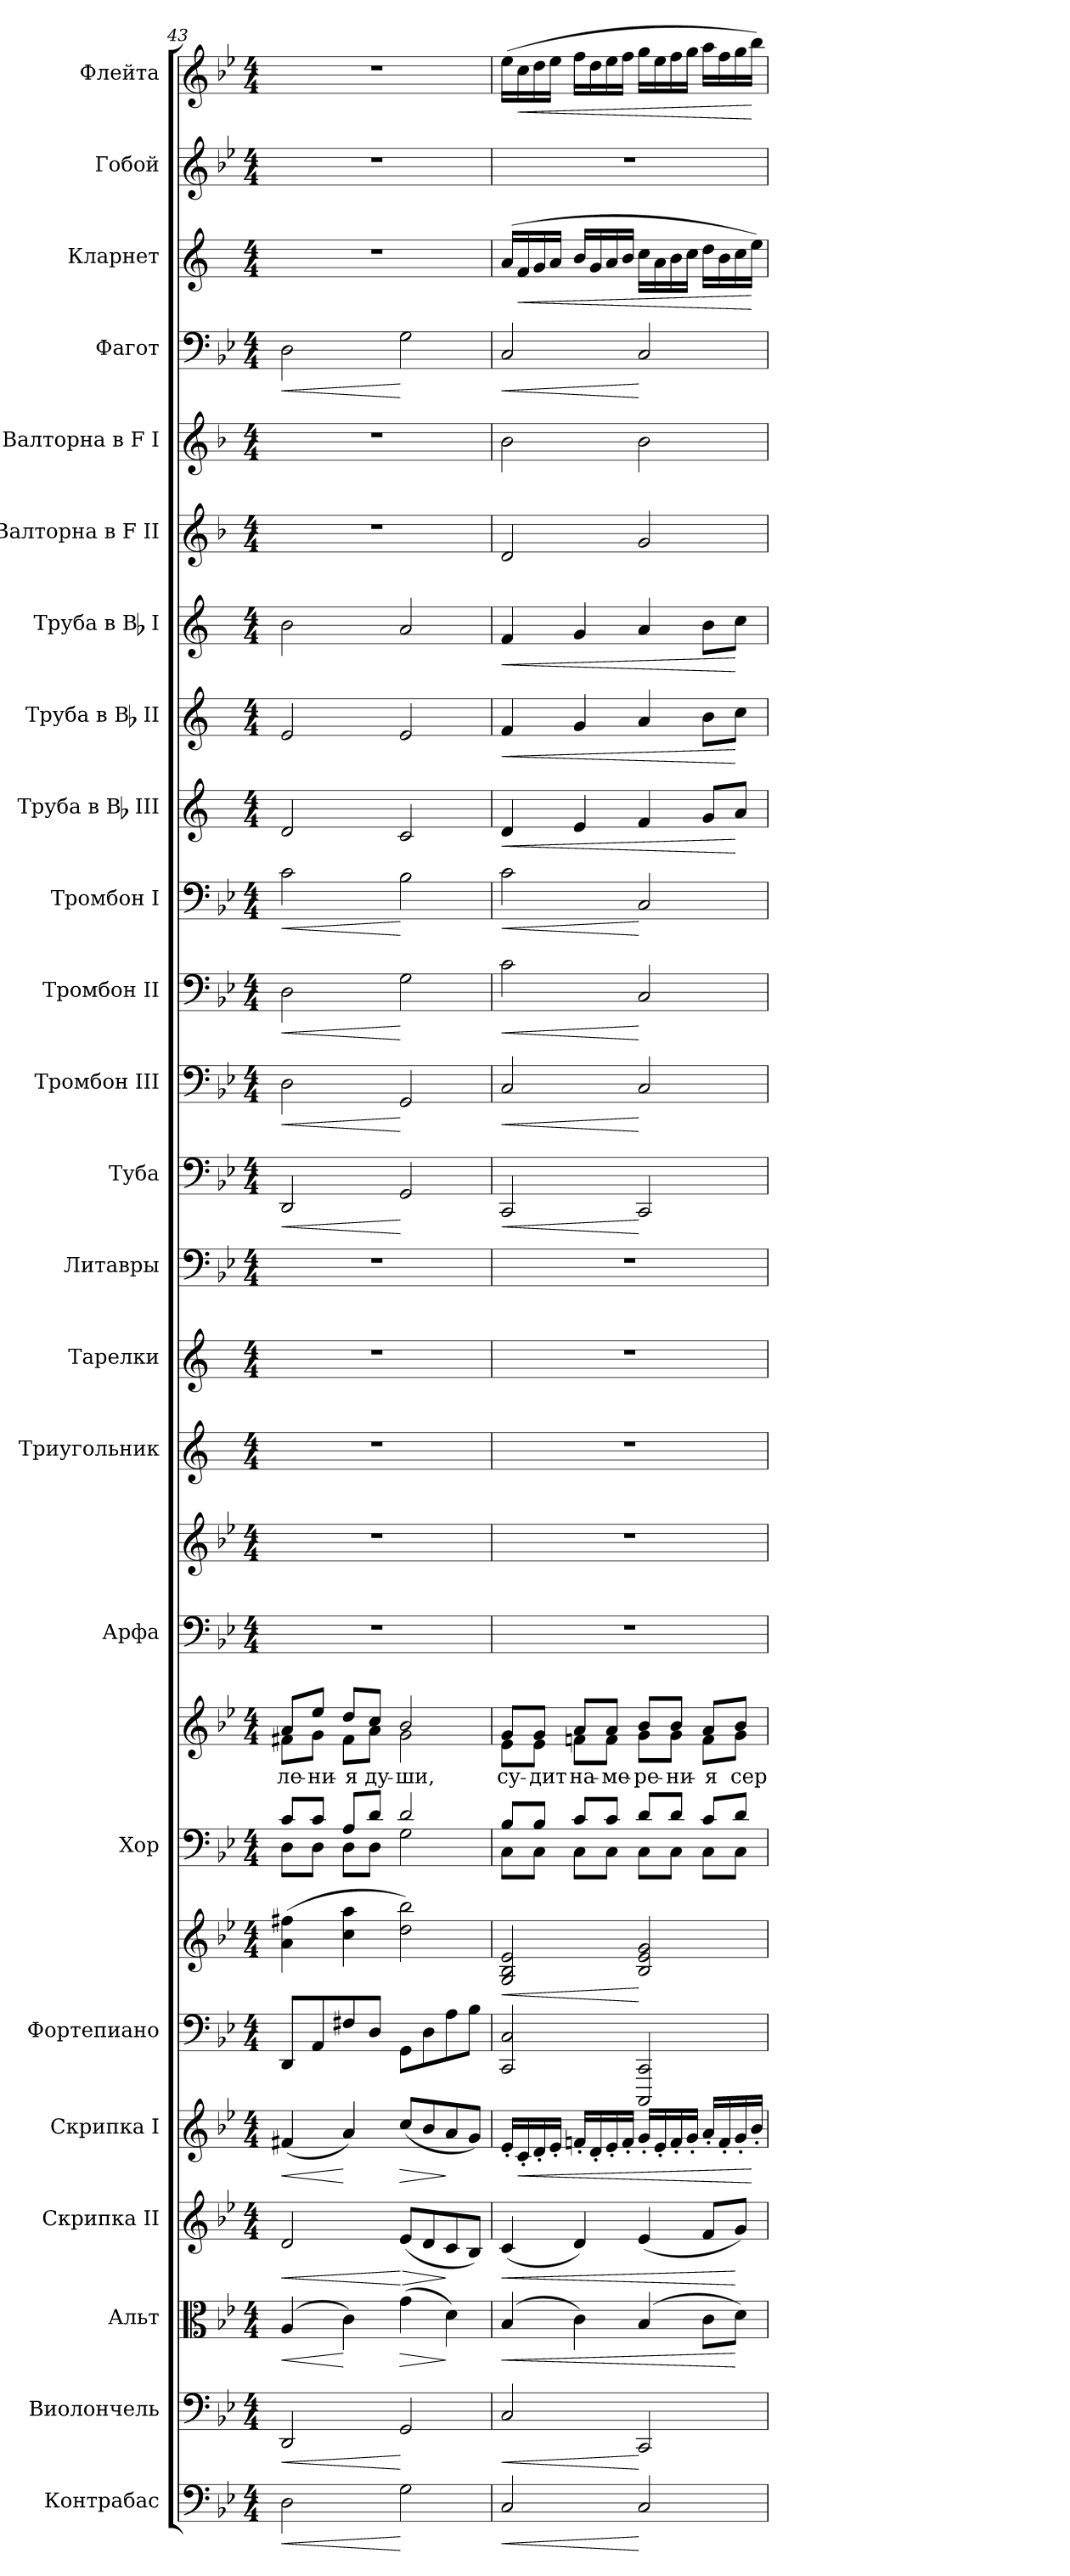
**kern	**dynam	**kern	**dynam	**kern	**dynam	**kern	**dynam	**kern	**dynam	**kern	**kern	**dynam	**kern	**kern	**text	**kern	**kern	**kern	**kern	**kern	**kern	**dynam	**kern	**dynam	**kern	**dynam	**kern	**dynam	**kern	**dynam	**kern	**dynam	**kern	**dynam	**kern	**kern	**kern	**dynam	**kern	**dynam	**kern	**kern	**dynam
*part24	*part24	*part23	*part23	*part22	*part22	*part21	*part21	*part20	*part20	*part19	*part19	*part19	*part18	*part18	*part18	*part17	*part17	*part16	*part15	*part14	*part13	*part13	*part12	*part12	*part11	*part11	*part10	*part10	*part9	*part9	*part8	*part8	*part7	*part7	*part6	*part5	*part4	*part4	*part3	*part3	*part2	*part1	*part1
*staff27	*staff27	*staff26	*staff26	*staff25	*staff25	*staff24	*staff24	*staff23	*staff23	*staff22	*staff21	*staff21/22	*staff20	*staff19	*staff19	*staff18	*staff17	*staff16	*staff15	*staff14	*staff13	*staff13	*staff12	*staff12	*staff11	*staff11	*staff10	*staff10	*staff9	*staff9	*staff8	*staff8	*staff7	*staff7	*staff6	*staff5	*staff4	*staff4	*staff3	*staff3	*staff2	*staff1	*staff1
*I"Контрабас	*	*I"Виолончель	*	*I"Альт	*	*I"Скрипка II	*	*I"Скрипка I	*	*I"Фортепиано	*	*	*I"Хор	*	*	*I"Арфа	*	*I"Триугольник	*I"Тарелки	*I"Литавры	*I"Туба	*	*I"Тромбон III	*	*I"Тромбон II	*	*I"Тромбон I	*	*I"Труба в Bb III	*	*I"Труба в Bb II	*	*I"Труба в Bb I	*	*I"Валторна в F II	*I"Валторна в F I	*I"Фагот	*	*I"Кларнет	*	*I"Гобой	*I"Флейта	*
*	*	*	*	*	*	*	*	*	*	*	*	*	*	*	*	*	*	*	*	*	*	*	*I'Тромб. III	*	*I'Тромб. II	*	*I'Тромб. I	*	*I'Тр. III	*	*I'Тр. II	*	*I'Тр. I	*	*I'Валт. II	*I'Влт. I	*	*	*	*	*	*	*
*clefF4	*	*clefF4	*	*clefC3	*	*clefG2	*	*clefG2	*	*clefF4	*clefG2	*	*clefF4	*clefG2	*	*clefF4	*clefG2	*clefG2	*clefG2	*clefF4	*clefF4	*	*clefF4	*	*clefF4	*	*clefF4	*	*clefG2	*	*clefG2	*	*clefG2	*	*clefG2	*clefG2	*clefF4	*	*clefG2	*	*clefG2	*clefG2	*
*ITrd7c12	*	*	*	*	*	*	*	*	*	*	*	*	*	*	*	*	*	*	*	*	*	*	*	*	*	*	*	*	*ITrd1c2	*	*ITrd1c2	*	*ITrd1c2	*	*ITrd4c7	*ITrd4c7	*	*	*ITrd1c2	*	*	*	*
*k[b-e-]	*	*k[b-e-]	*	*k[b-e-]	*	*k[b-e-]	*	*k[b-e-]	*	*k[b-e-]	*k[b-e-]	*	*k[b-e-]	*k[b-e-]	*	*k[b-e-]	*k[b-e-]	*k[]	*k[]	*k[b-e-]	*k[b-e-]	*	*k[b-e-]	*	*k[b-e-]	*	*k[b-e-]	*	*k[b-e-]	*	*k[b-e-]	*	*k[b-e-]	*	*k[b-e-]	*k[b-e-]	*k[b-e-]	*	*k[b-e-]	*	*k[b-e-]	*k[b-e-]	*
*B-:	*	*B-:	*	*B-:	*	*B-:	*	*B-:	*	*B-:	*B-:	*	*B-:	*B-:	*	*B-:	*B-:	*C:	*C:	*B-:	*B-:	*	*B-:	*	*B-:	*	*B-:	*	*B-:	*	*B-:	*	*B-:	*	*B-:	*B-:	*B-:	*	*B-:	*	*B-:	*B-:	*
*M4/4	*	*M4/4	*	*M4/4	*	*M4/4	*	*M4/4	*	*M4/4	*M4/4	*	*M4/4	*M4/4	*	*M4/4	*M4/4	*M4/4	*M4/4	*M4/4	*M4/4	*	*M4/4	*	*M4/4	*	*M4/4	*	*M4/4	*	*M4/4	*	*M4/4	*	*M4/4	*M4/4	*M4/4	*	*M4/4	*	*M4/4	*M4/4	*
=43	=43	=43	=43	=43	=43	=43	=43	=43	=43	=43	=43	=43	=43	=43	=43	=43	=43	=43	=43	=43	=43	=43	=43	=43	=43	=43	=43	=43	=43	=43	=43	=43	=43	=43	=43	=43	=43	=43	=43	=43	=43	=43	=43
!	!LO:HP:b	!	!	!	!	!	!	!	!	!	!	!	!	!	!	!	!	!	!	!	!	!	!	!	!	!	!	!	!	!	!	!	!	!	!	!	!	!	!	!	!	!	!
!	!LO:HP:n=1:b	!	!LO:HP:b	!	!	!	!	!	!	!	!	!	!	!	!	!	!	!	!	!	!	!	!	!	!	!	!	!	!	!	!	!	!	!	!	!	!	!	!	!	!	!	!
!	!	!	!LO:HP:n=1:b	!	!LO:HP:b	!	!LO:HP:b	!	!LO:HP:b	!	!	!	!	!	!	!	!	!	!	!	!	!	!	!	!	!	!	!	!	!	!	!	!	!	!	!	!	!	!	!	!	!	!
*	*	*	*	*	*	*	*	*	*	*	*	*	*^	*	*	*	*	*	*	*	*	*	*	*	*	*	*	*	*	*	*	*	*	*	*	*	*	*	*	*	*	*	*
!	!	!	!	!	!	!	!	!	!	!	!	!	!	!	!	!LO:LY:b:color=#000000	!	!	!	!	!	!	!LO:HP:b	!	!	!	!	!	!	!	!	!	!	!	!	!	!	!	!	!	!	!	!	!
*	*	*	*	*	*	*	*	*	*	*	*	*	*	*	*^	*	*	*	*	*	*	*	*	*	*	*	*	*	*	*	*	*	*	*	*	*	*	*	*	*	*	*	*	*
!	!	!	!	!	!	!	!	!	!	!	!	!	!	!	!	!	!	!	!	!	!	!	!	!LO:HP:n=1:b	!	!LO:HP:b	!	!	!	!	!	!	!	!	!	!	!	!	!	!	!	!	!	!	!
!	!	!	!	!	!	!	!	!	!	!	!	!	!	!	!	!	!	!	!	!	!	!	!	!	!	!LO:HP:n=1:b	!	!LO:HP:b	!	!	!	!	!	!	!	!	!	!	!	!	!	!	!	!	!
!	!	!	!	!	!	!	!	!	!	!	!	!	!	!	!	!	!	!	!	!	!	!	!	!	!	!	!	!LO:HP:n=1:b	!	!LO:HP:b	!	!	!	!	!	!	!	!	!	!	!	!	!	!	!
!	!	!	!	!	!	!	!	!	!	!	!	!	!	!	!	!	!	!	!	!	!	!	!	!	!	!	!	!	!	!LO:HP:n=1:b	!	!	!	!	!	!	!	!	!	!LO:HP:b	!	!	!	!	!
!	!	!	!	!	!	!	!	!	!	!	!	!	!	!	!	!	!	!	!	!	!	!	!	!	!	!	!	!	!	!	!	!	!	!	!	!	!	!	!	!LO:HP:n=1:b	!	!	!	!	!
2DDi\	< >	2DDi/	< >	(4Ai/	<	2di/	<	(4f#Xi/	<	8DDi/L	(4ai\ 4ff#Xi	.	8ci/L	8Di\L	8ai/L	8f#Xi\L	-ле-	1r	1r	1r	1r	1r	2DDi/	< >	2Di\	< >	2Di\	< >	2ci\	< >	2ci/	.	2di/	.	2ai\	.	1r	1r	2Di\	< >	1r	.	1r	1r	.
!	!	!	!	!	!	!	!	!	!	!	!	!	!	!	!	!	!LO:LY:b:color=#000000	!	!	!	!	!	!	!	!	!	!	!	!	!	!	!	!	!	!	!	!	!	!	!	!	!	!	!	!
.	.	.	.	.	.	.	.	.	.	8AAi/	.	.	8ci/J	8Di\J	8ee-i/J	8gi\J	-ни-	.	.	.	.	.	.	.	.	.	.	.	.	.	.	.	.	.	.	.	.	.	.	.	.	.	.	.	.
!	!	!	!	!	!	!	!	!	!	!	!	!	!	!	!	!	!LO:LY:b:color=#000000	!	!	!	!	!	!	!	!	!	!	!	!	!	!	!	!	!	!	!	!	!	!	!	!	!	!	!	!
.	.	.	.	4ci\)	[	.	.	4ai/)	[	8F#Xi/	4cci\ 4aai	.	8Ai/L	8Di\L	8ddi/L	8f#i\L	-я	.	.	.	.	.	.	.	.	.	.	.	.	.	.	.	.	.	.	.	.	.	.	.	.	.	.	.	.
!	!	!	!	!	!	!	!	!	!	!	!	!	!	!	!	!	!LO:LY:b:color=#000000	!	!	!	!	!	!	!	!	!	!	!	!	!	!	!	!	!	!	!	!	!	!	!	!	!	!	!	!
.	.	.	.	.	.	.	.	.	.	8Di/J	.	.	8di/J	8Di\J	8cci/J	8ai\J	ду-	.	.	.	.	.	.	.	.	.	.	.	.	.	.	.	.	.	.	.	.	.	.	.	.	.	.	.	.
!	!	!	!	!	!LO:HP:b	!	!LO:HP:n=1:b	!	!LO:HP:b	!	!	!	!	!	!	!	!	!	!	!	!	!	!	!	!	!	!	!	!	!	!	!	!	!	!	!	!	!	!	!	!	!	!	!	!
!	!	!	!	!	!	!	!	!	!	!	!	!	!	!	!	!	!LO:LY:b:color=#000000	!	!	!	!	!	!	!	!	!	!	!	!	!	!	!	!	!	!	!	!	!	!	!	!	!	!	!	!
2GGi\	[	2GGi/	[	(4gi\	>	(8e-i/L	[ >	(8cci/L	>	8GGi\L	2ddi\ 2bb-i)	.	2di/	2Gi\	2b-i/	2gi\	-ши,	.	.	.	.	.	2GGi/	[	2GGi/	[	2Gi\	[	2B-i\	[	2B-i/	.	2di/	.	2gi/	.	.	.	2Gi\	[	.	.	.	.	.
.	.	.	.	.	.	8di/	.	8b-i/	.	8Di\	.	.	.	.	.	.	.	.	.	.	.	.	.	.	.	.	.	.	.	.	.	.	.	.	.	.	.	.	.	.	.	.	.	.	.
.	.	.	.	4di\)	]	8ci/	]	8ai/	]	8Ai\	.	.	.	.	.	.	.	.	.	.	.	.	.	.	.	.	.	.	.	.	.	.	.	.	.	.	.	.	.	.	.	.	.	.	.
.	.	.	.	.	.	8B-i/J)	.	8gi/J)	.	8B-i\J	.	.	.	.	.	.	.	.	.	.	.	.	.	.	.	.	.	.	.	.	.	.	.	.	.	.	.	.	.	.	.	.	.	.	.
*	*	*	*	*	*	*	*	*	*	*	*	*	*v	*v	*	*	*	*	*	*	*	*	*	*	*	*	*	*	*	*	*	*	*	*	*	*	*	*	*	*	*	*	*	*	*
*	*	*	*	*	*	*	*	*	*	*	*	*	*	*v	*v	*	*	*	*	*	*	*	*	*	*	*	*	*	*	*	*	*	*	*	*	*	*	*	*	*	*	*	*	*
.	]	.	]	.	.	.	.	.	.	.	.	.	.	.	.	.	.	.	.	.	.	]	.	]	.	]	.	]	.	.	.	.	.	.	.	.	.	]	.	.	.	.	.
=44	=44	=44	=44	=44	=44	=44	=44	=44	=44	=44	=44	=44	=44	=44	=44	=44	=44	=44	=44	=44	=44	=44	=44	=44	=44	=44	=44	=44	=44	=44	=44	=44	=44	=44	=44	=44	=44	=44	=44	=44	=44	=44	=44
!	!LO:HP:b	!	!LO:HP:b	!	!LO:HP:b	!	!LO:HP:b	!	!	!	!	!LO:HP:b	!	!	!	!	!	!	!	!	!	!	!	!	!	!	!	!	!	!	!	!	!	!	!	!	!	!	!	!	!	!	!
*	*	*	*	*	*	*	*	*	*	*	*	*	*^	*	*	*	*	*	*	*	*	*	*	*	*	*	*	*	*	*	*	*	*	*	*	*	*	*	*	*	*	*	*
!	!	!	!	!	!	!	!	!	!	!	!	!	!	!	!	!LO:LY:b:color=#000000	!	!	!	!	!	!	!LO:HP:b	!	!LO:HP:b	!	!LO:HP:b	!	!LO:HP:b	!	!LO:HP:b	!	!LO:HP:b	!	!LO:HP:b	!	!	!	!LO:HP:b	!	!	!	!	!
*	*	*	*	*	*	*	*	*	*	*	*	*	*	*	*^	*	*	*	*	*	*	*	*	*	*	*	*	*	*	*	*	*	*	*	*	*	*	*	*	*	*	*	*	*
2CCi/	<	2Ci/	<	(4B-i/	<	(4ci/	<	16e-'i/LL	.	2CCi/ 2Ci	2Gi/ 2B-i 2e-i	<	8B-i/L	8Ci\L	8gi/L	8e-i\L	су-	1r	1r	1r	1r	1r	2CCi/	<	2Ci/	<	2ci\	<	2ci\	<	4ci/	<	4e-i/	<	4e-i/	<	2Gi/	2e-i\	2Ci/	<	(16gi/LL	.	1r	(16ee-i\LL	.
!	!	!	!	!	!	!	!	!	!LO:HP:b	!	!	!	!	!	!	!	!	!	!	!	!	!	!	!	!	!	!	!	!	!	!	!	!	!	!	!	!	!	!	!	!	!LO:HP:b	!	!	!LO:HP:b
.	.	.	.	.	.	.	.	16c'i/	<	.	.	.	.	.	.	.	.	.	.	.	.	.	.	.	.	.	.	.	.	.	.	.	.	.	.	.	.	.	.	.	16e-i/	<	.	16cci\	<
!	!	!	!	!	!	!	!	!	!	!	!	!	!	!	!	!	!LO:LY:b:color=#000000	!	!	!	!	!	!	!	!	!	!	!	!	!	!	!	!	!	!	!	!	!	!	!	!	!	!	!	!
.	.	.	.	.	.	.	.	16d'i/	.	.	.	.	8B-i/J	8Ci\J	8gi/J	8e-i\J	-дит	.	.	.	.	.	.	.	.	.	.	.	.	.	.	.	.	.	.	.	.	.	.	.	16fi/	.	.	16ddi\	.
.	.	.	.	.	.	.	.	16e-'i/JJ	.	.	.	.	.	.	.	.	.	.	.	.	.	.	.	.	.	.	.	.	.	.	.	.	.	.	.	.	.	.	.	.	16gi/JJ	.	.	16ee-i\JJ	.
!	!	!	!	!	!	!	!	!	!	!	!	!	!	!	!	!	!LO:LY:b:color=#000000	!	!	!	!	!	!	!	!	!	!	!	!	!	!	!	!	!	!	!	!	!	!	!	!	!	!	!	!
.	.	.	.	4ci\)	.	4di/)	.	16fn'i/LL	.	.	.	.	8ci/L	8Ci\L	8ai/L	8fni\L	на-	.	.	.	.	.	.	.	.	.	.	.	.	.	4di/	.	4fi/	.	4fi/	.	.	.	.	.	16ai/LL	.	.	16ffi\LL	.
.	.	.	.	.	.	.	.	16d'i/	.	.	.	.	.	.	.	.	.	.	.	.	.	.	.	.	.	.	.	.	.	.	.	.	.	.	.	.	.	.	.	.	16fi/	.	.	16ddi\	.
!	!	!	!	!	!	!	!	!	!	!	!	!	!	!	!	!	!LO:LY:b:color=#000000	!	!	!	!	!	!	!	!	!	!	!	!	!	!	!	!	!	!	!	!	!	!	!	!	!	!	!	!
.	.	.	.	.	.	.	.	16e-'i/	.	.	.	.	8ci/J	8Ci\J	8ai/J	8fi\J	-ме-	.	.	.	.	.	.	.	.	.	.	.	.	.	.	.	.	.	.	.	.	.	.	.	16gi/	.	.	16ee-i\	.
.	.	.	.	.	.	.	.	16f'i/JJ	.	.	.	.	.	.	.	.	.	.	.	.	.	.	.	.	.	.	.	.	.	.	.	.	.	.	.	.	.	.	.	.	16ai/JJ	.	.	16ffi\JJ	.
!	!	!	!	!	!	!	!	!	!	!	!	!	!	!	!	!	!LO:LY:b:color=#000000	!	!	!	!	!	!	!	!	!	!	!	!	!	!	!	!	!	!	!	!	!	!	!	!	!	!	!	!
2CCi/	[	2CCi/	[	(4B-i/	.	(4e-i/	.	16g'i/LL	.	2CCCi/ 2CCi	2B-i/ 2e-i 2gi	[	8di/L	8Ci\L	8b-i/L	8gi\L	-ре-	.	.	.	.	.	2CCi/	[	2Ci/	[	2Ci/	[	2Ci/	[	4e-i/	.	4gi/	.	4gi/	.	2ci/	2e-i\	2Ci/	[	16b-i\LL	.	.	16ggi\LL	.
.	.	.	.	.	.	.	.	16e-'i/	.	.	.	.	.	.	.	.	.	.	.	.	.	.	.	.	.	.	.	.	.	.	.	.	.	.	.	.	.	.	.	.	16gi\	.	.	16ee-i\	.
!	!	!	!	!	!	!	!	!	!	!	!	!	!	!	!	!	!LO:LY:b:color=#000000	!	!	!	!	!	!	!	!	!	!	!	!	!	!	!	!	!	!	!	!	!	!	!	!	!	!	!	!
.	.	.	.	.	.	.	.	16f'i/	.	.	.	.	8di/J	8Ci\J	8b-i/J	8gi\J	-ни-	.	.	.	.	.	.	.	.	.	.	.	.	.	.	.	.	.	.	.	.	.	.	.	16ai\	.	.	16ffi\	.
.	.	.	.	.	.	.	.	16g'i/JJ	.	.	.	.	.	.	.	.	.	.	.	.	.	.	.	.	.	.	.	.	.	.	.	.	.	.	.	.	.	.	.	.	16b-i\JJ	.	.	16ggi\JJ	.
!	!	!	!	!	!	!	!	!	!	!	!	!	!	!	!	!	!LO:LY:b:color=#000000	!	!	!	!	!	!	!	!	!	!	!	!	!	!	!	!	!	!	!	!	!	!	!	!	!	!	!	!
.	.	.	.	8ci\L	.	8fi/L	.	16a'i/LL	.	.	.	.	8ci/L	8Ci\L	8ai/L	8fi\L	-я	.	.	.	.	.	.	.	.	.	.	.	.	.	8fi/L	.	8ai\L	.	8ai\L	.	.	.	.	.	16cci\LL	.	.	16aai\LL	.
.	.	.	.	.	.	.	.	16f'i/	.	.	.	.	.	.	.	.	.	.	.	.	.	.	.	.	.	.	.	.	.	.	.	.	.	.	.	.	.	.	.	.	16ai\	.	.	16ffi\	.
!	!	!	!	!	!	!	!	!	!	!	!	!	!	!	!	!	!LO:LY:b:color=#000000	!	!	!	!	!	!	!	!	!	!	!	!	!	!	!	!	!	!	!	!	!	!	!	!	!	!	!	!
.	.	.	.	8di\J)	[	8gi/J)	[	16g'i/	.	.	.	.	8di/J	8Ci\J	8b-i/J	8gi\J	сер-	.	.	.	.	.	.	.	.	.	.	.	.	.	8gi/J	[	8b-i\J	[	8b-i\J	[	.	.	.	.	16b-i\	.	.	16ggi\	.
.	.	.	.	.	.	.	.	16b-'i/JJ	[	.	.	.	.	.	.	.	.	.	.	.	.	.	.	.	.	.	.	.	.	.	.	.	.	.	.	.	.	.	.	.	16ddi\JJ)	[	.	16bb-i\JJ)	[
*	*	*	*	*	*	*	*	*	*	*	*	*	*v	*v	*	*	*	*	*	*	*	*	*	*	*	*	*	*	*	*	*	*	*	*	*	*	*	*	*	*	*	*	*	*	*
*	*	*	*	*	*	*	*	*	*	*	*	*	*	*v	*v	*	*	*	*	*	*	*	*	*	*	*	*	*	*	*	*	*	*	*	*	*	*	*	*	*	*	*	*	*
=	=	=	=	=	=	=	=	=	=	=	=	=	=	=	=	=	=	=	=	=	=	=	=	=	=	=	=	=	=	=	=	=	=	=	=	=	=	=	=	=	=	=	=
*-	*-	*-	*-	*-	*-	*-	*-	*-	*-	*-	*-	*-	*-	*-	*-	*-	*-	*-	*-	*-	*-	*-	*-	*-	*-	*-	*-	*-	*-	*-	*-	*-	*-	*-	*-	*-	*-	*-	*-	*-	*-	*-	*-
